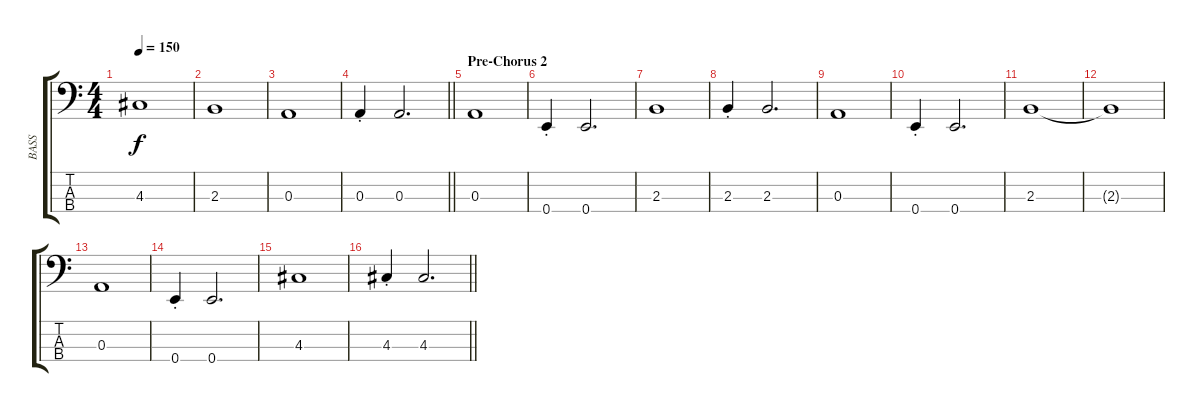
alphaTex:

\track ("BASS" "BASS") {instrument electricbassfinger}
\staff {score tabs}
\tuning (G2 D2 A1 E1) {hide}
\ts (4 4)
\tempo 150
\clef f4
\ks c
4.3.1{dy f} |
2.3.1 |
0.3.1 |
\barLineRight lightlight
0.3{st}.4 0.3.2{d} |
\section ("" "Pre-Chorus 2")
0.3.1 |
0.4{st}.4 0.4.2{d} |
2.3.1 |
2.3{st}.4 2.3.2{d} |
0.3.1 |
0.4{st}.4 0.4.2{d} |
2.3.1 |
2.3{t}.1 |
0.3.1 |
0.4{st}.4 0.4.2{d} |
4.3.1 |
\barLineRight lightlight
4.3{st}.4 4.3.2{d}
